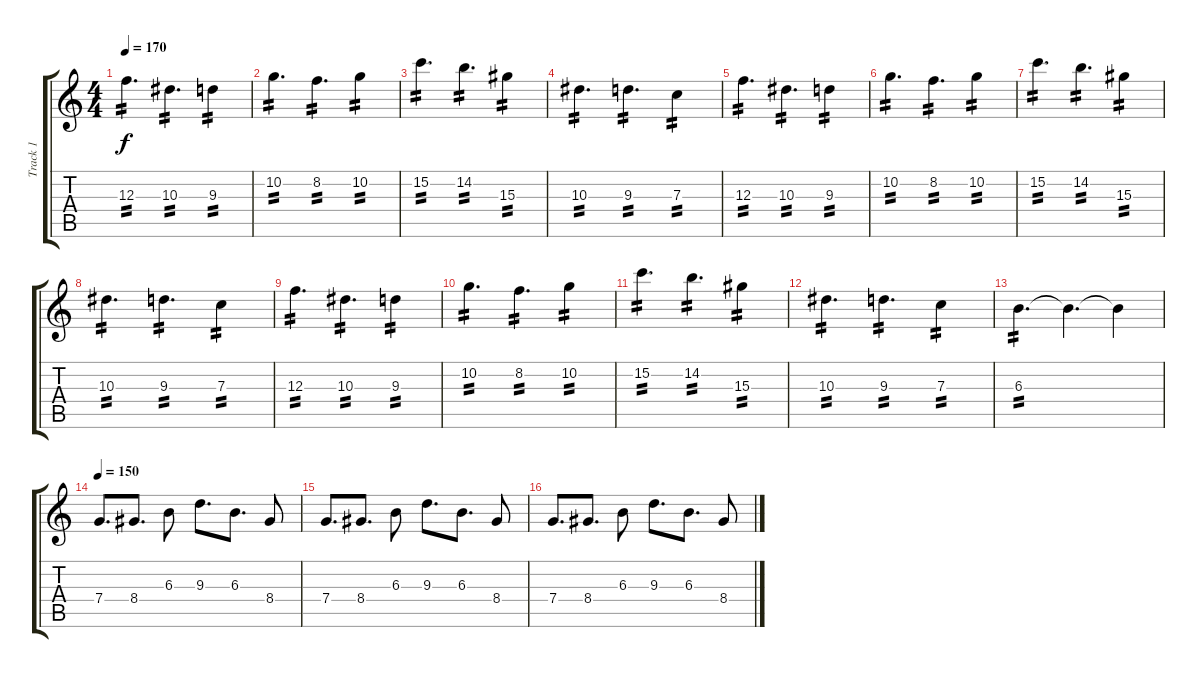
\track ("Track 1" "Track 1") {instrument distortionguitar}
\staff {score tabs}
\tuning (D4 A3 F3 C3 G2 C2) {hide}
\ts (4 4)
\tempo 170
\clef g2
\ks c
12.3.4{d tp 2 dy f} 10.3.4{d tp 2} 9.3.4{tp 2} |
10.2.4{d tp 2} 8.2.4{d tp 2} 10.2.4{tp 2} |
15.2.4{d tp 2} 14.2.4{d tp 2} 15.3.4{tp 2} |
10.3.4{d tp 2} 9.3.4{d tp 2} 7.3.4{tp 2} |
12.3.4{d tp 2} 10.3.4{d tp 2} 9.3.4{tp 2} |
10.2.4{d tp 2} 8.2.4{d tp 2} 10.2.4{tp 2} |
15.2.4{d tp 2} 14.2.4{d tp 2} 15.3.4{tp 2} |
10.3.4{d tp 2} 9.3.4{d tp 2} 7.3.4{tp 2} |
12.3.4{d tp 2} 10.3.4{d tp 2} 9.3.4{tp 2} |
10.2.4{d tp 2} 8.2.4{d tp 2} 10.2.4{tp 2} |
15.2.4{d tp 2} 14.2.4{d tp 2} 15.3.4{tp 2} |
10.3.4{d tp 2} 9.3.4{d tp 2} 7.3.4{tp 2} |
6.3.4{d tp 2} 6.3{t}.4{d} 6.3{t}.4 |
\tempo 150
7.4.8{d} 8.4.8{d} 6.3.8 9.3.8{d} 6.3.8{d} 8.4.8 |
7.4.8{d} 8.4.8{d} 6.3.8 9.3.8{d} 6.3.8{d} 8.4.8 |
7.4.8{d} 8.4.8{d} 6.3.8 9.3.8{d} 6.3.8{d} 8.4.8
